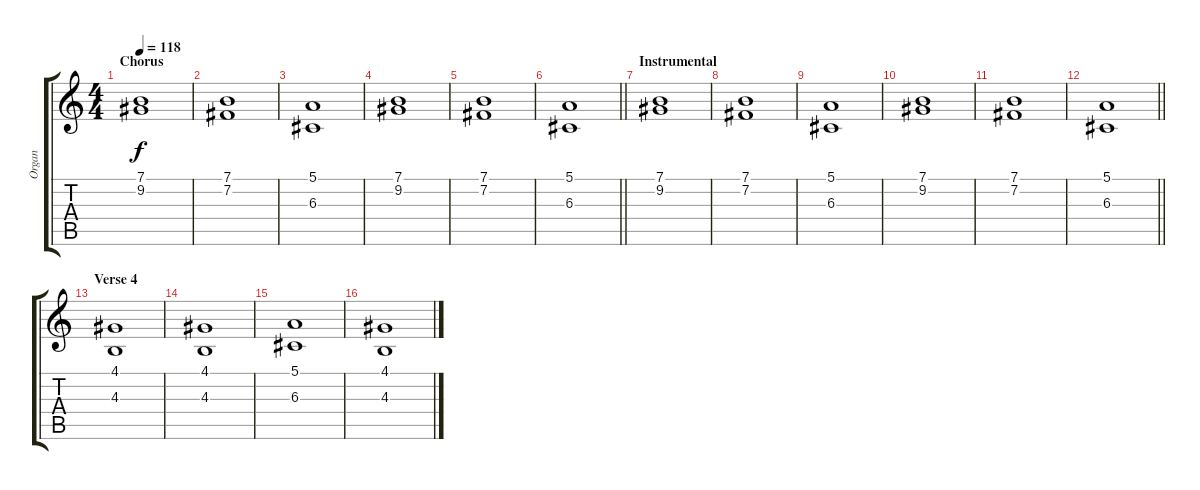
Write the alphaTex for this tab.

\track ("Organ" "Organ") {instrument drawbarorgan}
\staff {score tabs}
\tuning (E4 B3 G3 D3 A2 E2) {hide}
\ts (4 4)
\section ("" "Chorus")
\tempo 118
\clef g2
\ks c
(7.1 9.2).1{dy f} |
(7.1 7.2).1 |
(5.1 6.3).1 |
(7.1 9.2).1 |
(7.1 7.2).1 |
\barLineRight lightlight
(5.1 6.3).1 |
\section ("" "Instrumental")
(7.1 9.2).1 |
(7.1 7.2).1 |
(5.1 6.3).1 |
(7.1 9.2).1 |
(7.1 7.2).1 |
\barLineRight lightlight
(5.1 6.3).1 |
\section ("" "Verse 4")
(4.1 4.3).1 |
(4.1 4.3).1 |
(5.1 6.3).1 |
(4.1 4.3).1
